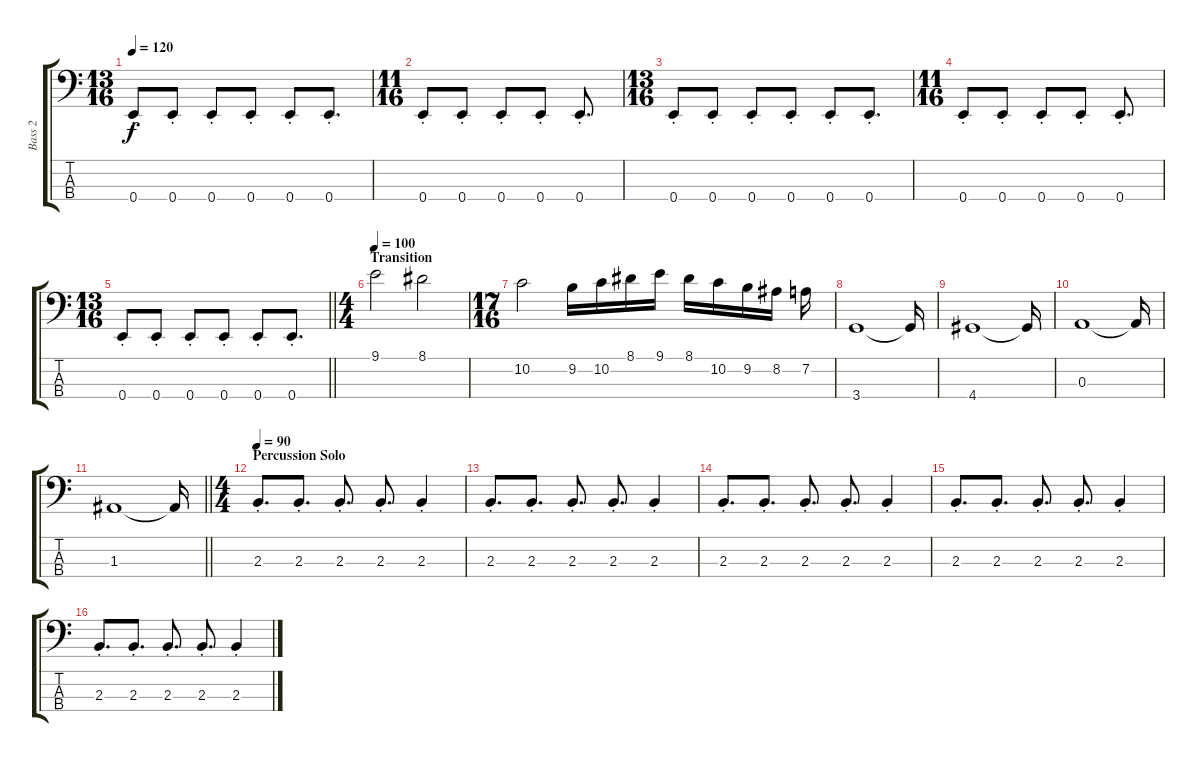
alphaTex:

\track ("Bass 2" "Bass 2") {instrument electricbassfinger}
\staff {score tabs}
\tuning (G2 D2 A1 E1) {hide}
\ts (13 16)
\tempo 120
\clef f4
\ks c
0.4{st}.8{dy f} 0.4{st}.8 0.4{st}.8 0.4{st}.8 0.4{st}.8 0.4{st}.8{d} |
\ts (11 16)
0.4{st}.8 0.4{st}.8 0.4{st}.8 0.4{st}.8 0.4{st}.8{d} |
\ts (13 16)
0.4{st}.8 0.4{st}.8 0.4{st}.8 0.4{st}.8 0.4{st}.8 0.4{st}.8{d} |
\ts (11 16)
0.4{st}.8 0.4{st}.8 0.4{st}.8 0.4{st}.8 0.4{st}.8{d} |
\ts (13 16)
\barLineRight lightlight
0.4{st}.8 0.4{st}.8 0.4{st}.8 0.4{st}.8 0.4{st}.8 0.4{st}.8{d} |
\ts (4 4)
\section ("" "Transition")
\tempo 100
9.1.2 8.1.2 |
\ts (17 16)
10.2.2 9.2.16 10.2.16 8.1.16 9.1.16 8.1.16 10.2.16 9.2.16 8.2.16 7.2.16 |
3.4.1 3.4{t}.16 |
4.4.1 4.4{t}.16 |
0.3.1 0.3{t}.16 |
\barLineRight lightlight
1.3.1 1.3{t}.16 |
\ts (4 4)
\section ("" "Percussion Solo")
\tempo 90
2.3{st}.8{d} 2.3{st}.8{d} 2.3{st}.8{d} 2.3{st}.8{d} 2.3{st}.4 |
2.3{st}.8{d} 2.3{st}.8{d} 2.3{st}.8{d} 2.3{st}.8{d} 2.3{st}.4 |
2.3{st}.8{d} 2.3{st}.8{d} 2.3{st}.8{d} 2.3{st}.8{d} 2.3{st}.4 |
2.3{st}.8{d} 2.3{st}.8{d} 2.3{st}.8{d} 2.3{st}.8{d} 2.3{st}.4 |
2.3{st}.8{d} 2.3{st}.8{d} 2.3{st}.8{d} 2.3{st}.8{d} 2.3{st}.4
